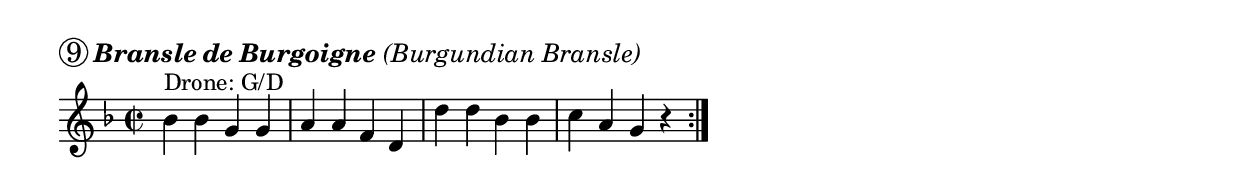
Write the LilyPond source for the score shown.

\include "music/include/fb_functions.ly"
%#(set-global-staff-size 18)
\include "english.ly"
%#(set-default-paper-size "letter")



  % Burgundian
  \score {
    \new Staff \relative c'' {
      \time 2/2
      \key f \major
      \repeat volta 2 {
        bf4^\markup{Drone: G/D} bf g g | a a f d | d' d bf bf | c a g r4 | 
      }
    }

    \header { piece = \markup { \huge \circle  9 \large \italic { \bold{Bransle de Burgoigne} (Burgundian Bransle) } } }
    \layout { indent = 0\mm }
  }


 
  \version "2.10.10"  % necessary for upgrading to future LilyPond versions.

